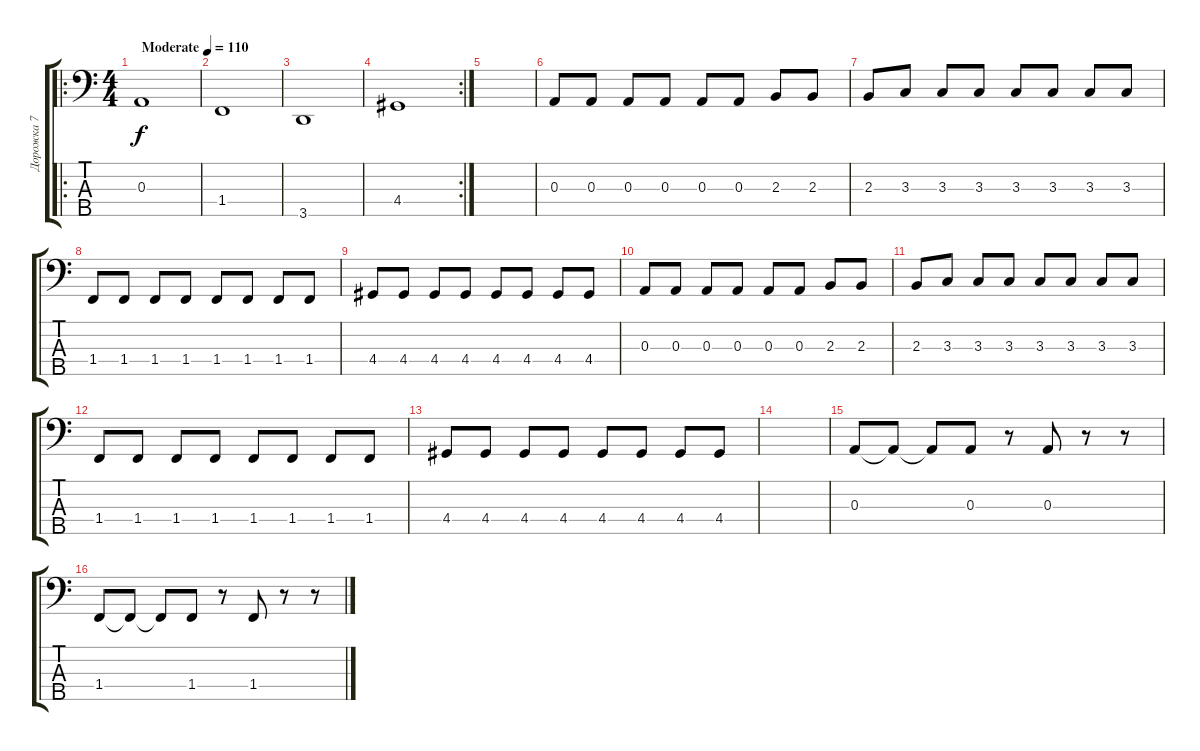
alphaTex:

\track ("Дорожка 7" "Дорожка 7") {instrument electricbassfinger}
\staff {score tabs}
\tuning (G2 D2 A1 E1 B0) {hide}
\ro
\ts (4 4)
\tempo (110 "Moderate")
\clef f4
\ks c
0.3.1{dy f instrument electricbassfinger} |
1.4.1 |
3.5.1 |
\rc 2
4.4.1 |
|
0.3.8 0.3.8 0.3.8 0.3.8 0.3.8 0.3.8 2.3.8 2.3.8 |
2.3.8 3.3.8 3.3.8 3.3.8 3.3.8 3.3.8 3.3.8 3.3.8 |
1.4.8 1.4.8 1.4.8 1.4.8 1.4.8 1.4.8 1.4.8 1.4.8 |
4.4.8 4.4.8 4.4.8 4.4.8 4.4.8 4.4.8 4.4.8 4.4.8 |
0.3.8 0.3.8 0.3.8 0.3.8 0.3.8 0.3.8 2.3.8 2.3.8 |
2.3.8 3.3.8 3.3.8 3.3.8 3.3.8 3.3.8 3.3.8 3.3.8 |
1.4.8 1.4.8 1.4.8 1.4.8 1.4.8 1.4.8 1.4.8 1.4.8 |
4.4.8 4.4.8 4.4.8 4.4.8 4.4.8 4.4.8 4.4.8 4.4.8 |
|
0.3.8 0.3{t}.8 0.3{t}.8 0.3.8 r.8 0.3.8 r.8 r.8 |
1.4.8 1.4{t}.8 1.4{t}.8 1.4.8 r.8 1.4.8 r.8 r.8
